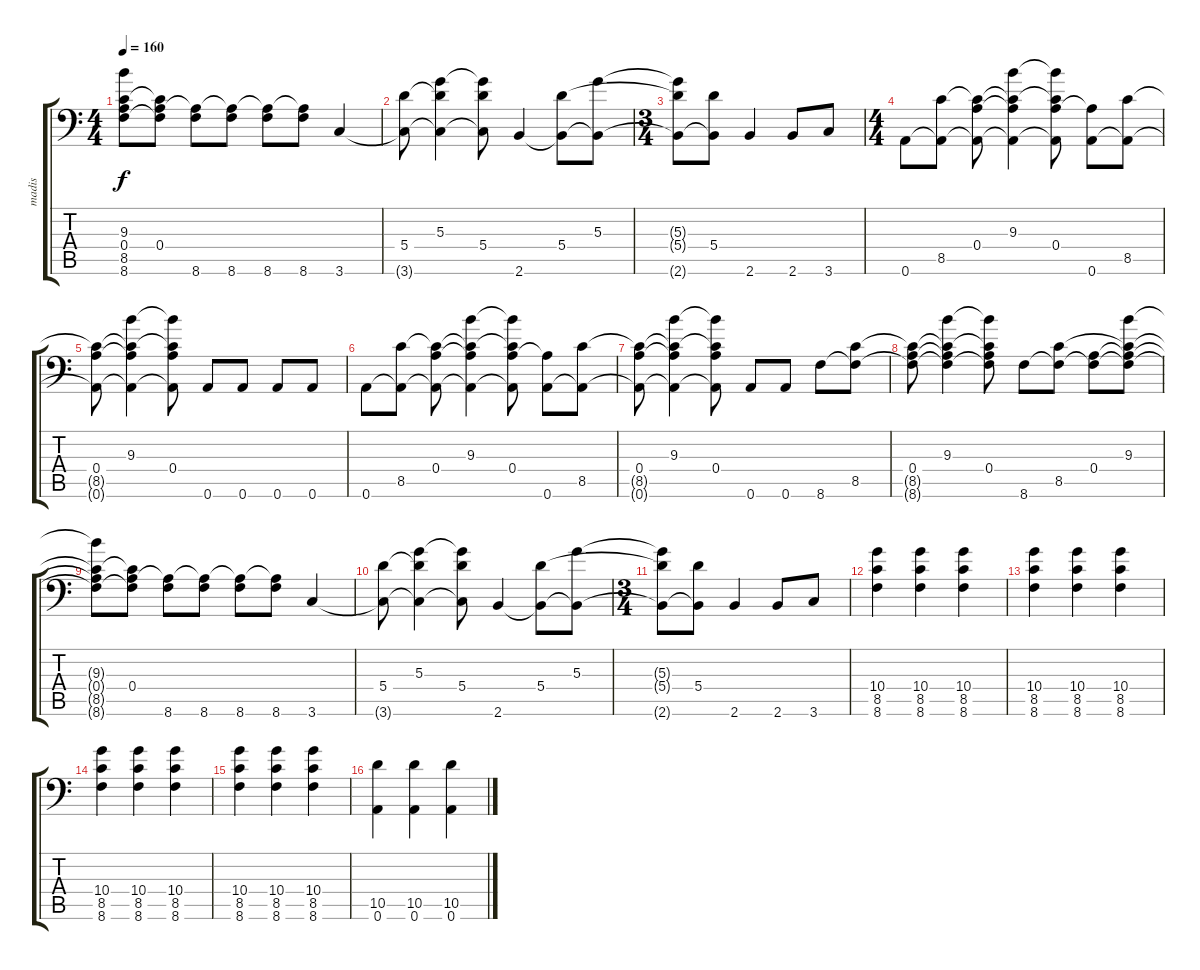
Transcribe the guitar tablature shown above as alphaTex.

\track ("madis" "madis") {instrument distortionguitar}
\staff {score tabs}
\tuning (B3 G3 D3 A2 E2 A1) {hide}
\ts (4 4)
\tempo 160
\clef f4
\ks c
(9.3{t} 0.4{t} 8.5{t} 8.6{t}).8{dy f} (0.4 8.5{t} 8.6{t}).8 (0.4{t} 8.6).8 (0.4{t} 8.6).8 (0.4{t} 8.6).8 (0.4{t} 8.6).8 3.6.4 |
(5.4 3.6{t}).8 (5.3 5.4{t} 3.6{t}).4 (5.3{t} 5.4 3.6{t}).8 2.6.4 (5.4 2.6{t}).8 (5.3 2.6{t}).8 |
\ts (3 4)
(5.3{t} 5.4{t} 2.6{t}).8 (5.4 2.6{t}).8 2.6.4 2.6.8 3.6.8 |
\ts (4 4)
0.6.8 (8.5 0.6{t}).8 (0.4 8.5{t} 0.6{t}).8 (9.3 0.4{t} 8.5{t} 0.6{t}).4 (9.3{t} 0.4 8.5{t} 0.6{t}).8 (0.4{t} 0.6).8 (8.5 0.6{t}).8 |
(0.4 8.5{t} 0.6{t}).8 (9.3 0.4{t} 8.5{t} 0.6{t}).4 (9.3{t} 0.4 8.5{t} 0.6{t}).8 0.6.8 0.6.8 0.6.8 0.6.8 |
0.6.8 (8.5 0.6{t}).8 (0.4 8.5{t} 0.6{t}).8 (9.3 0.4{t} 8.5{t} 0.6{t}).4 (9.3{t} 0.4 8.5{t} 0.6{t}).8 (0.4{t} 0.6).8 (8.5 0.6{t}).8 |
(0.4 8.5{t} 0.6{t}).8 (9.3 0.4{t} 8.5{t} 0.6{t}).4 (9.3{t} 0.4 8.5{t} 0.6{t}).8 0.6.8 0.6.8 8.6.8 (8.5 8.6{t}).8 |
(0.4 8.5{t} 8.6{t}).8 (9.3 0.4{t} 8.5{t} 8.6{t}).4 (9.3{t} 0.4 8.5{t} 8.6{t}).8 8.6.8 (8.5 8.6{t}).8 (0.4 8.6{t}).8 (9.3 0.4{t} 8.5{t} 8.6{t}).8 |
(9.3{t} 0.4{t} 8.5{t} 8.6{t}).8 (0.4 8.5{t} 8.6{t}).8 (0.4{t} 8.6).8 (0.4{t} 8.6).8 (0.4{t} 8.6).8 (0.4{t} 8.6).8 3.6.4 |
(5.4 3.6{t}).8 (5.3 5.4{t} 3.6{t}).4 (5.3{t} 5.4 3.6{t}).8 2.6.4 (5.4 2.6{t}).8 (5.3 2.6{t}).8 |
\ts (3 4)
(5.3{t} 5.4{t} 2.6{t}).8 (5.4 2.6{t}).8 2.6.4 2.6.8 3.6.8 |
(10.4 8.5 8.6).4 (10.4 8.5 8.6).4 (10.4 8.5 8.6).4 |
(10.4 8.5 8.6).4 (10.4 8.5 8.6).4 (10.4 8.5 8.6).4 |
(10.4 8.5 8.6).4 (10.4 8.5 8.6).4 (10.4 8.5 8.6).4 |
(10.4 8.5 8.6).4 (10.4 8.5 8.6).4 (10.4 8.5 8.6).4 |
(10.5 0.6).4 (10.5 0.6).4 (10.5 0.6).4
